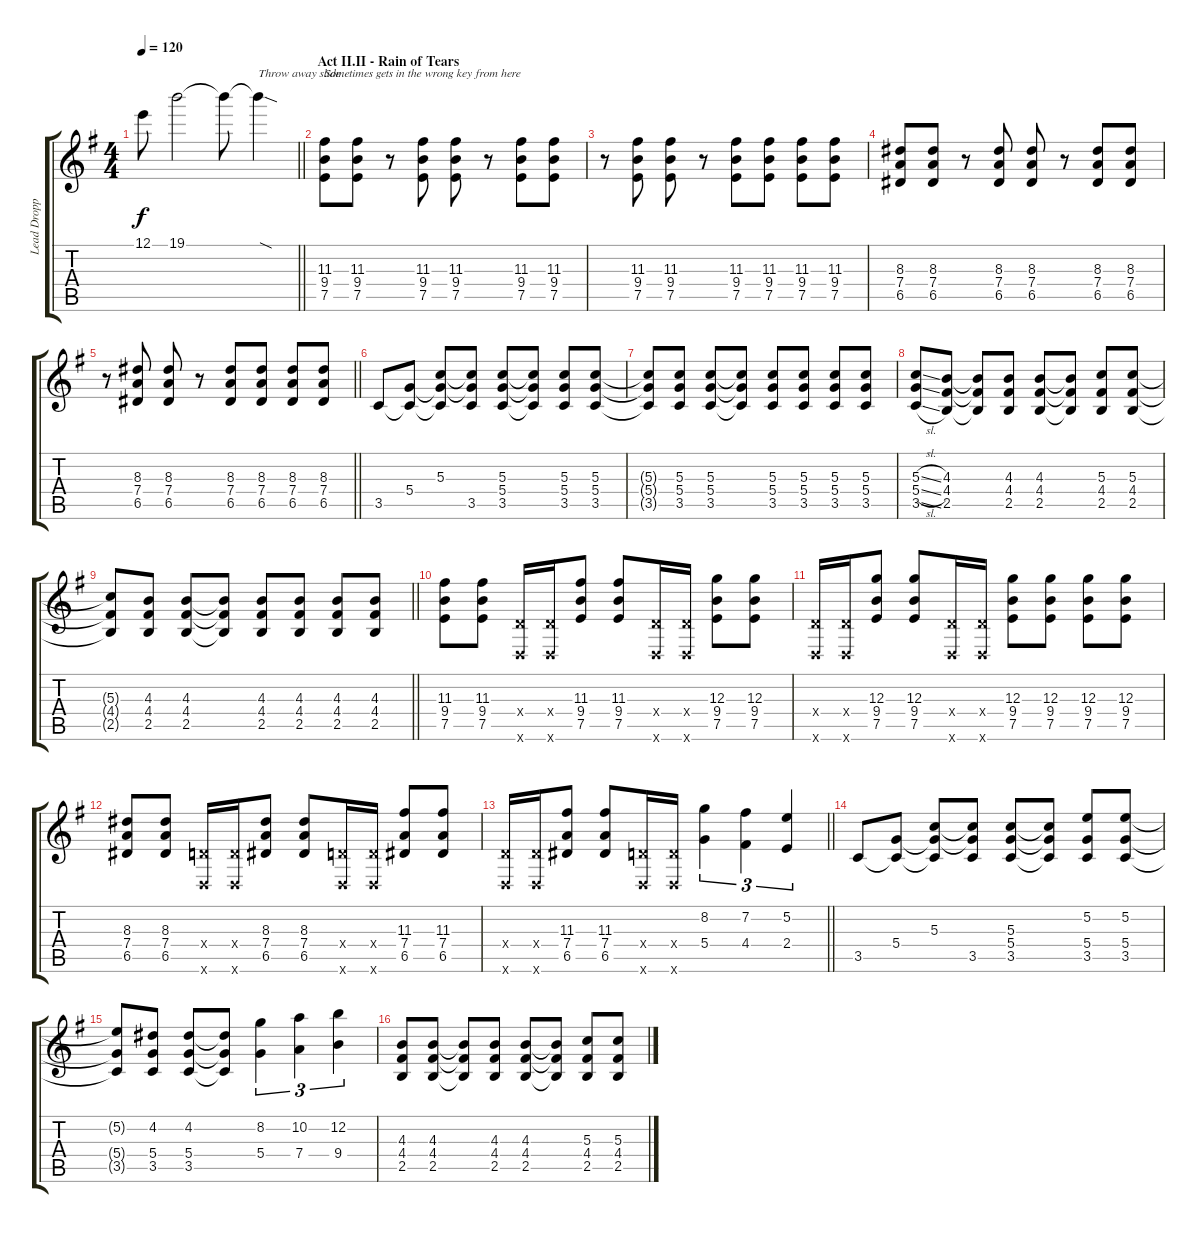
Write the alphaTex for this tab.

\track ("Lead Dropped D " "Lead Dropp") {instrument distortionguitar}
\staff {score tabs}
\tuning (E4 B3 G3 D3 A2 D2) {hide}
\ts (4 4)
\tempo 120
\clef g2
\barLineRight lightlight
\ks eminor
12.1{t}.8{dy f} 19.1.2 19.1{t}.8 19.1{sod t}.4{txt "Throw away slide"} |
\section ("" "Act II.II - Rain of Tears")
(11.3 9.4 7.5).8{txt "Sometimes gets in the wrong key from here" balance 0 instrument distortionguitar} (11.3 9.4 7.5).8 r.8 (11.3 9.4 7.5).8 (11.3 9.4 7.5).8 r.8 (11.3 9.4 7.5).8 (11.3 9.4 7.5).8 |
r.8 (11.3 9.4 7.5).8 (11.3 9.4 7.5).8 r.8 (11.3 9.4 7.5).8 (11.3 9.4 7.5).8 (11.3 9.4 7.5).8 (11.3 9.4 7.5).8 |
(8.3 7.4 6.5).8 (8.3 7.4 6.5).8 r.8 (8.3 7.4 6.5).8 (8.3 7.4 6.5).8 r.8 (8.3 7.4 6.5).8 (8.3 7.4 6.5).8 |
\barLineRight lightlight
r.8 (8.3 7.4 6.5).8 (8.3 7.4 6.5).8 r.8 (8.3 7.4 6.5).8 (8.3 7.4 6.5).8 (8.3 7.4 6.5).8 (8.3 7.4 6.5).8 |
3.5.8 (5.4 3.5{t}).8 (5.3 5.4{t} 3.5{t}).8 (5.3{t} 5.4{t} 3.5).8 (5.3 5.4 3.5).8 (5.3{t} 5.4{t} 3.5{t}).8 (5.3 5.4 3.5).8 (5.3 5.4 3.5).8 |
(5.3{t} 5.4{t} 3.5{t}).8 (5.3 5.4 3.5).8 (5.3 5.4 3.5).8 (5.3{t} 5.4{t} 3.5{t}).8 (5.3 5.4 3.5).8 (5.3 5.4 3.5).8 (5.3 5.4 3.5).8 (5.3 5.4 3.5).8 |
(5.3{sl} 5.4{sl} 3.5{sl}).8 (4.3 4.4 2.5).8 (4.3{t} 4.4{t} 2.5{t}).8 (4.3 4.4 2.5).8 (4.3 4.4 2.5).8 (4.3{t} 4.4{t} 2.5{t}).8 (5.3 4.4 2.5).8 (5.3 4.4 2.5).8 |
\barLineRight lightlight
(5.3{t} 4.4{t} 2.5{t}).8 (4.3 4.4 2.5).8 (4.3 4.4 2.5).8 (4.3{t} 4.4{t} 2.5{t}).8 (4.3 4.4 2.5).8 (4.3 4.4 2.5).8 (4.3 4.4 2.5).8 (4.3 4.4 2.5).8 |
(11.3 9.4 7.5).8 (11.3 9.4 7.5).8 (0.4{x} 0.6{x}).16 (0.4{x} 0.6{x}).16 (11.3 9.4 7.5).8 (11.3 9.4 7.5).8 (0.4{x} 0.6{x}).16 (0.4{x} 0.6{x}).16 (12.3 9.4 7.5).8 (12.3 9.4 7.5).8 |
(0.4{x} 0.6{x}).16 (0.4{x} 0.6{x}).16 (12.3 9.4 7.5).8 (12.3 9.4 7.5).8 (0.4{x} 0.6{x}).16 (0.4{x} 0.6{x}).16 (12.3 9.4 7.5).8 (12.3 9.4 7.5).8 (12.3 9.4 7.5).8 (12.3 9.4 7.5).8 |
(8.3 7.4 6.5).8 (8.3 7.4 6.5).8 (0.4{x} 0.6{x}).16 (0.4{x} 0.6{x}).16 (8.3 7.4 6.5).8 (8.3 7.4 6.5).8 (0.4{x} 0.6{x}).16 (0.4{x} 0.6{x}).16 (11.3 7.4 6.5).8 (11.3 7.4 6.5).8 |
\barLineRight lightlight
(0.4{x} 0.6{x}).16 (0.4{x} 0.6{x}).16 (11.3 7.4 6.5).8 (11.3 7.4 6.5).8 (0.4{x} 0.6{x}).16 (0.4{x} 0.6{x}).16 (8.2 5.4).4{tu (3 2)} (7.2 4.4).4{tu (3 2)} (5.2 2.4).4{tu (3 2)} |
3.5.8 (5.4 3.5{t}).8 (5.3 5.4{t} 3.5{t}).8 (5.3{t} 5.4{t} 3.5).8 (5.3 5.4 3.5).8 (5.3{t} 5.4{t} 3.5{t}).8 (5.2 5.4 3.5).8 (5.2 5.4 3.5).8 |
(5.2{t} 5.4{t} 3.5{t}).8 (4.2 5.4 3.5).8 (4.2 5.4 3.5).8 (4.2{t} 5.4{t} 3.5{t}).8 (8.2 5.4).4{tu (3 2)} (10.2 7.4).4{tu (3 2)} (12.2 9.4).4{tu (3 2)} |
(4.3 4.4 2.5).8 (4.3 4.4 2.5).8 (4.3{t} 4.4{t} 2.5{t}).8 (4.3 4.4 2.5).8 (4.3 4.4 2.5).8 (4.3{t} 4.4{t} 2.5{t}).8 (5.3 4.4 2.5).8 (5.3 4.4 2.5).8
